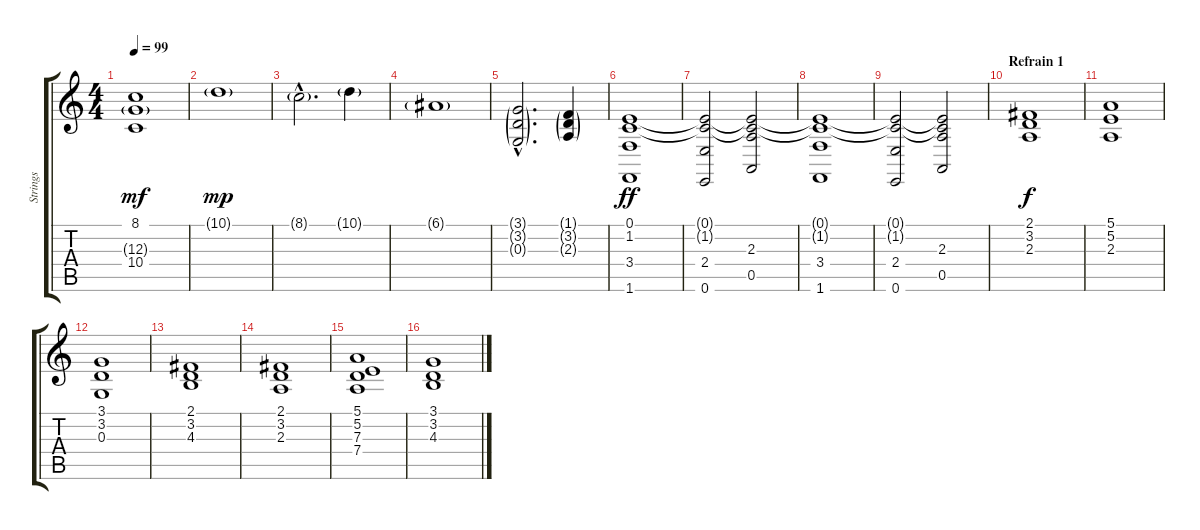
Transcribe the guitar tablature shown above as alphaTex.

\track ("Strings" "Strings") {instrument synthstrings1}
\staff {score tabs}
\tuning (E4 B3 G3 D3 A2 E2) {hide}
\ts (4 4)
\tempo 99
\clef g2
\ks c
(8.1{t} 12.3{g} 10.4{t}).1{dy mf} |
10.1{g}.1{dy mp} |
8.1{g hac}.2{d} 10.1{g}.4 |
6.1{g}.1 |
(3.1{g hac} 3.2{g hac} 0.3{g hac}).2{d} (1.1{g} 3.2{g} 2.3{g}).4 |
(0.1 1.2 3.4 1.6).1{dy ff volume 10} |
(0.1{t} 1.2{t} 2.4 0.6).2 (0.1{t} 1.2{t} 2.3 0.5).2 |
(0.1{t} 1.2{t} 3.4 1.6).1 |
(0.1{t} 1.2{t} 2.4 0.6).2 (0.1{t} 1.2{t} 2.3 0.5).2 |
\section ("" "Refrain 1")
(2.1 3.2 2.3).1{dy f volume 9} |
(5.1 5.2 2.3).1 |
(3.1 3.2 0.3).1 |
(2.1 3.2 4.3).1 |
(2.1 3.2 2.3).1 |
(5.1 5.2 7.3 7.4).1 |
(3.1 3.2 4.3).1
